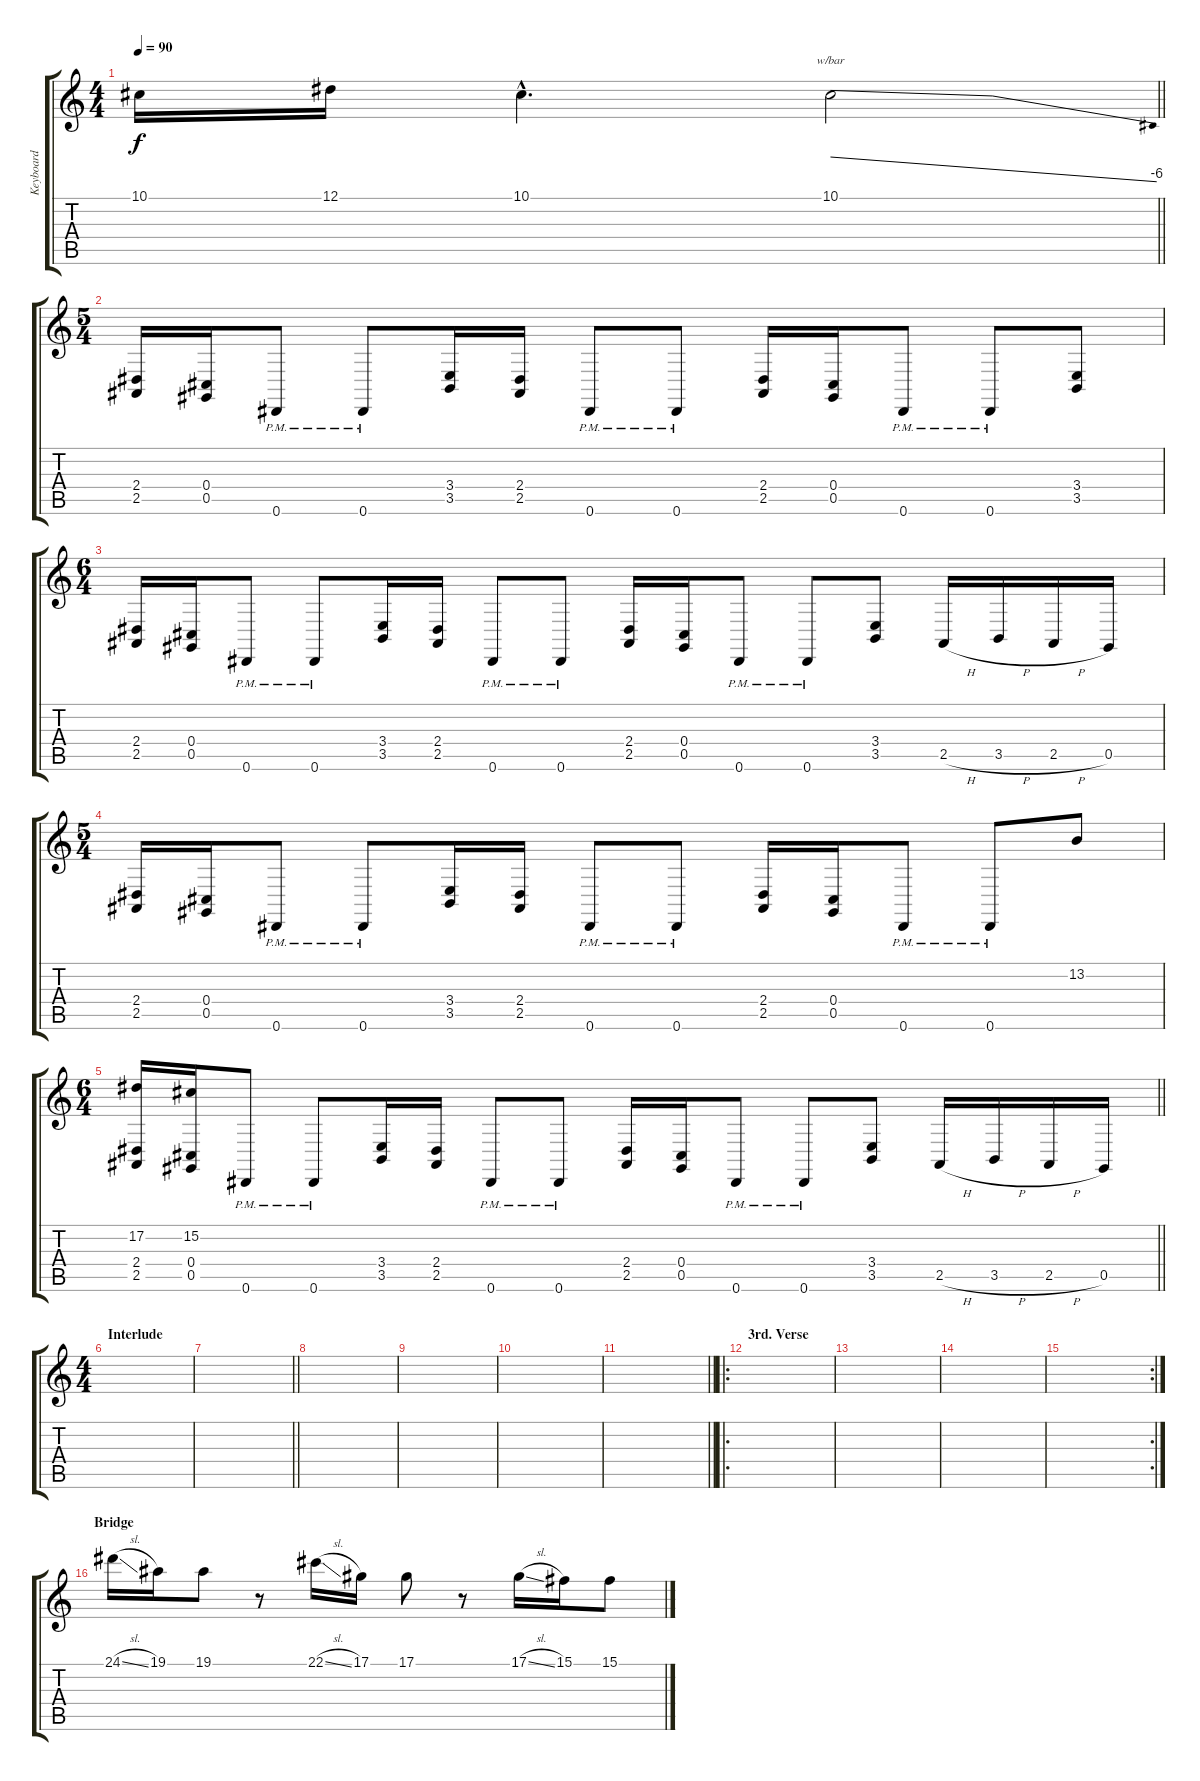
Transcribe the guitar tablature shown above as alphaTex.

\track ("Keyboard" "Keyboard") {instrument lead2sawtooth}
\staff {score tabs}
\tuning (Eb4 Bb3 Gb3 Db3 Ab2 Eb2) {hide}
\ts (4 4)
\tempo 90
\clef g2
\barLineRight lightlight
\ks c
10.1.16{dy f} 12.1.16 10.1{hac}.4{d} 10.1.2{tbe (dive default 0 0 60 -24)} |
\ts (5 4)
(2.4 2.5).16 (0.4 0.5).16 0.6{pm}.8 0.6{pm}.8 (3.4 3.5).16 (2.4 2.5).16 0.6{pm}.8 0.6{pm}.8 (2.4 2.5).16 (0.4 0.5).16 0.6{pm}.8 0.6{pm}.8 (3.4 3.5).8 |
\ts (6 4)
(2.4 2.5).16 (0.4 0.5).16 0.6{pm}.8 0.6{pm}.8 (3.4 3.5).16 (2.4 2.5).16 0.6{pm}.8 0.6{pm}.8 (2.4 2.5).16 (0.4 0.5).16 0.6{pm}.8 0.6{pm}.8 (3.4 3.5).8 2.5{h}.16 3.5{h}.16 2.5{h}.16 0.5.16 |
\ts (5 4)
(2.4 2.5).16 (0.4 0.5).16 0.6{pm}.8 0.6{pm}.8 (3.4 3.5).16 (2.4 2.5).16 0.6{pm}.8 0.6{pm}.8 (2.4 2.5).16 (0.4 0.5).16 0.6{pm}.8 0.6{pm}.8 13.2.8 |
\ts (6 4)
\barLineRight lightlight
(17.2 2.4 2.5).16 (15.2 0.4 0.5).16 0.6{pm}.8 0.6{pm}.8 (3.4 3.5).16 (2.4 2.5).16 0.6{pm}.8 0.6{pm}.8 (2.4 2.5).16 (0.4 0.5).16 0.6{pm}.8 0.6{pm}.8 (3.4 3.5).8 2.5{h}.16 3.5{h}.16 2.5{h}.16 0.5.16 |
\ts (4 4)
\section ("" "Interlude")
|
\barLineRight lightlight
|
|
|
|
\barLineRight lightlight
|
\ro
\section ("" "3rd. Verse")
|
|
|
\rc 2
|
\section ("" "Bridge")
24.1{sl}.16 19.1.16 19.1.8 r.8 22.1{sl}.16 17.1.16 17.1.8 r.8 17.1{sl}.16 15.1.16 15.1.8
